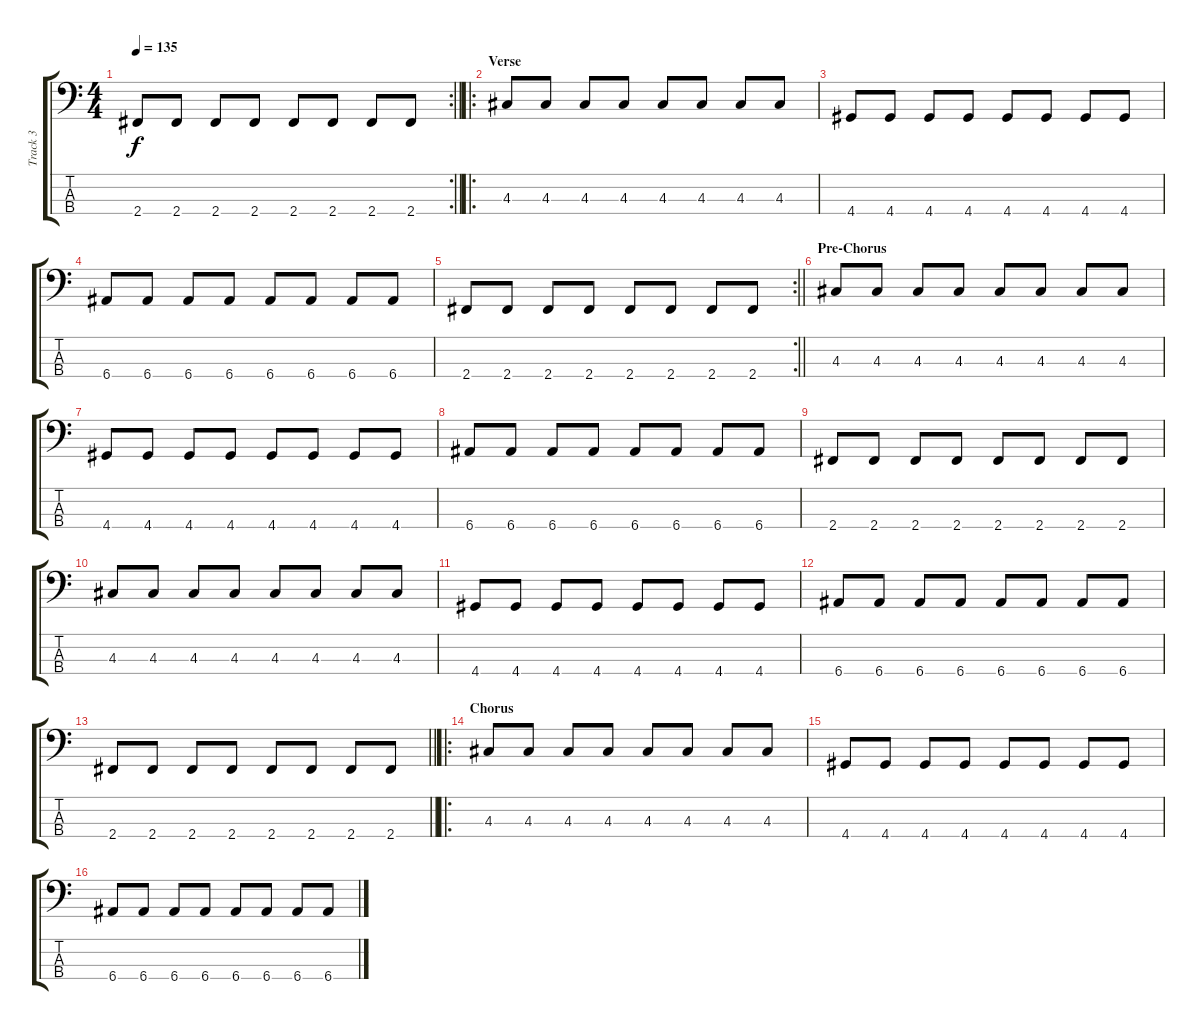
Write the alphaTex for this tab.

\track ("Track 3" "Track 3") {instrument electricbasspick}
\staff {score tabs}
\tuning (G2 D2 A1 E1) {hide}
\rc 2
\ts (4 4)
\tempo 135
\clef f4
\barLineRight lightlight
\ks c
2.4.8{dy f} 2.4.8 2.4.8 2.4.8 2.4.8 2.4.8 2.4.8 2.4.8 |
\ro
\section ("" "Verse")
4.3.8 4.3.8 4.3.8 4.3.8 4.3.8 4.3.8 4.3.8 4.3.8 |
4.4.8 4.4.8 4.4.8 4.4.8 4.4.8 4.4.8 4.4.8 4.4.8 |
6.4.8 6.4.8 6.4.8 6.4.8 6.4.8 6.4.8 6.4.8 6.4.8 |
\rc 2
\barLineRight lightlight
2.4.8 2.4.8 2.4.8 2.4.8 2.4.8 2.4.8 2.4.8 2.4.8 |
\section ("" "Pre-Chorus")
4.3.8 4.3.8 4.3.8 4.3.8 4.3.8 4.3.8 4.3.8 4.3.8 |
4.4.8 4.4.8 4.4.8 4.4.8 4.4.8 4.4.8 4.4.8 4.4.8 |
6.4.8 6.4.8 6.4.8 6.4.8 6.4.8 6.4.8 6.4.8 6.4.8 |
2.4.8 2.4.8 2.4.8 2.4.8 2.4.8 2.4.8 2.4.8 2.4.8 |
4.3.8 4.3.8 4.3.8 4.3.8 4.3.8 4.3.8 4.3.8 4.3.8 |
4.4.8 4.4.8 4.4.8 4.4.8 4.4.8 4.4.8 4.4.8 4.4.8 |
6.4.8 6.4.8 6.4.8 6.4.8 6.4.8 6.4.8 6.4.8 6.4.8 |
\barLineRight lightlight
2.4.8 2.4.8 2.4.8 2.4.8 2.4.8 2.4.8 2.4.8 2.4.8 |
\ro
\section ("" "Chorus")
4.3.8 4.3.8 4.3.8 4.3.8 4.3.8 4.3.8 4.3.8 4.3.8 |
4.4.8 4.4.8 4.4.8 4.4.8 4.4.8 4.4.8 4.4.8 4.4.8 |
6.4.8 6.4.8 6.4.8 6.4.8 6.4.8 6.4.8 6.4.8 6.4.8
